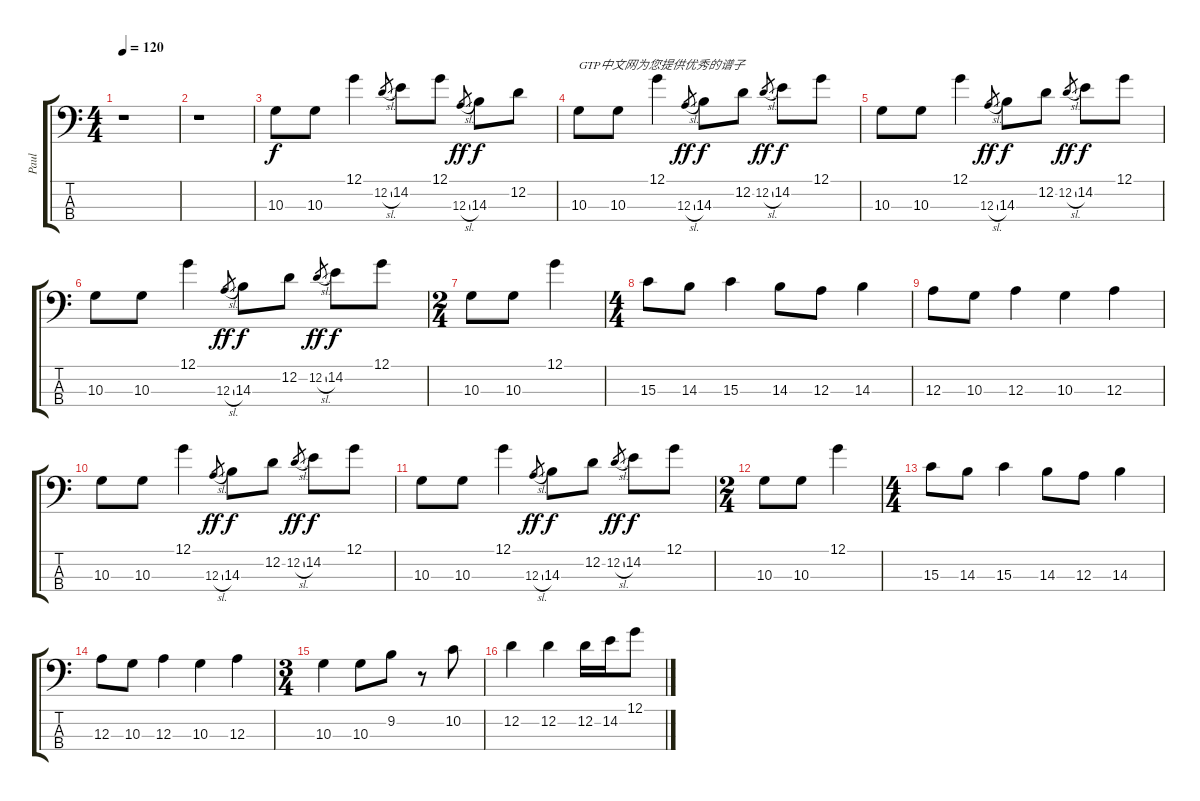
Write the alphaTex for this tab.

\track ("Paul" "Paul") {instrument fretlessbass}
\staff {score tabs}
\tuning (G2 D2 A1 E1) {hide}
\ts (4 4)
\tempo 120
\clef f4
\ks c
r.1{dy f instrument fretlessbass} |
r.1 |
10.3.8 10.3.8 12.1.4 12.2{sl}.8{gr} 14.2.8 12.1.8 12.3{sl}.8{gr dy ff} 14.3.8{dy f} 12.2.8 |
10.3.8{txt "GTP中文网为您提供优秀的谱子"} 10.3.8 12.1.4 12.3{sl}.8{gr dy ff} 14.3.8{dy f} 12.2.8 12.2{sl}.8{gr dy ff} 14.2.8{dy f} 12.1.8 |
10.3.8 10.3.8 12.1.4 12.3{sl}.8{gr dy ff} 14.3.8{dy f} 12.2.8 12.2{sl}.8{gr dy ff} 14.2.8{dy f} 12.1.8 |
10.3.8 10.3.8 12.1.4 12.3{sl}.8{gr dy ff} 14.3.8{dy f} 12.2.8 12.2{sl}.8{gr dy ff} 14.2.8{dy f} 12.1.8 |
\ts (2 4)
10.3.8 10.3.8 12.1.4 |
\ts (4 4)
15.3.8 14.3.8 15.3.4 14.3.8 12.3.8 14.3.4 |
12.3.8 10.3.8 12.3.4 10.3.4 12.3.4 |
10.3.8 10.3.8 12.1.4 12.3{sl}.8{gr dy ff} 14.3.8{dy f} 12.2.8 12.2{sl}.8{gr dy ff} 14.2.8{dy f} 12.1.8 |
10.3.8 10.3.8 12.1.4 12.3{sl}.8{gr dy ff} 14.3.8{dy f} 12.2.8 12.2{sl}.8{gr dy ff} 14.2.8{dy f} 12.1.8 |
\ts (2 4)
10.3.8 10.3.8 12.1.4 |
\ts (4 4)
15.3.8 14.3.8 15.3.4 14.3.8 12.3.8 14.3.4 |
12.3.8 10.3.8 12.3.4 10.3.4 12.3.4 |
\ts (3 4)
10.3.4 10.3.8 9.2.8 r.8 10.2.8 |
12.2.4 12.2.4 12.2.16 14.2.16 12.1.8
